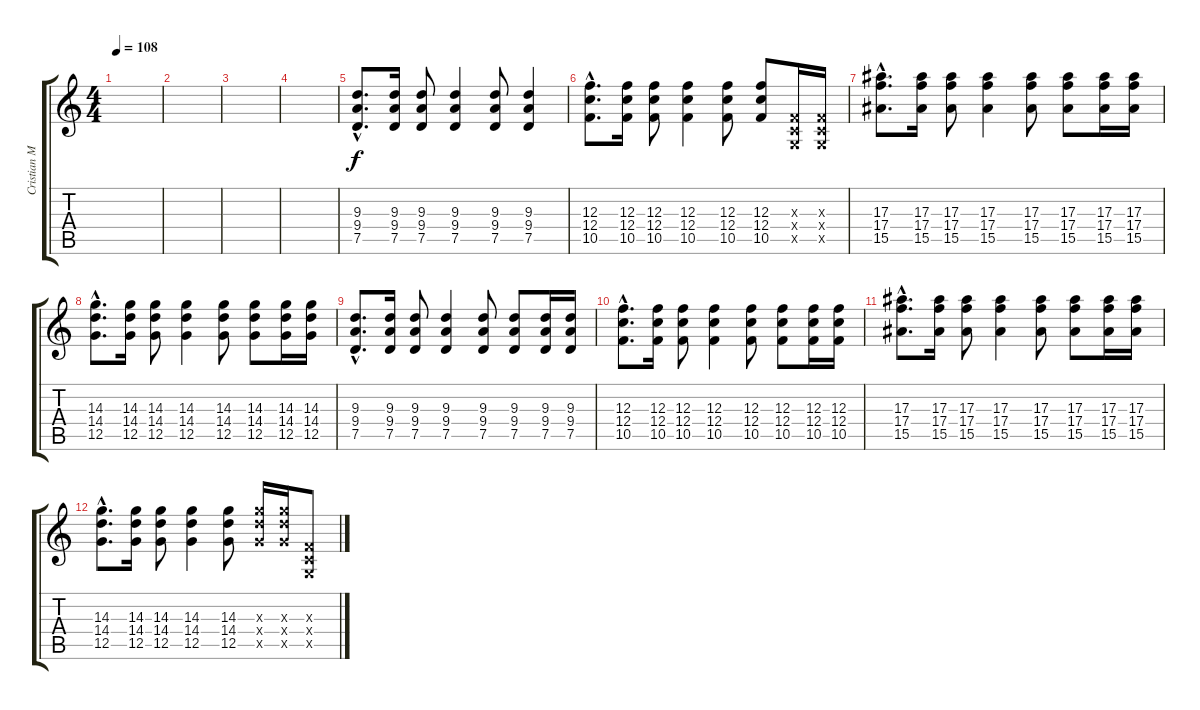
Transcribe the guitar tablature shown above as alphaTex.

\track ("Cristian Machado [Vox/Extra Acoustic]" "Cristian M") {instrument acousticguitarsteel}
\staff {score tabs}
\tuning (D4 A3 F3 C3 G2 C2) {hide}
\ts (4 4)
\tempo 108
\clef g2
\ks c
|
|
|
|
(9.3{hac} 9.4{hac} 7.5{hac}).8{d volume 8 balance 8 instrument acousticguitarsteel} (9.3 9.4 7.5).16 (9.3 9.4 7.5).8 (9.3 9.4 7.5).4 (9.3 9.4 7.5).8 (9.3 9.4 7.5).4 |
(12.3{hac} 12.4{hac} 10.5{hac}).8{d} (12.3 12.4 10.5).16 (12.3 12.4 10.5).8 (12.3 12.4 10.5).4 (12.3 12.4 10.5).8 (12.3 12.4 10.5).8 (0.3{x} 0.4{x} 0.5{x}).16 (0.3{x} 0.4{x} 0.5{x}).16 |
(17.3{hac} 17.4{hac} 15.5{hac}).8{d volume 8 balance 8 instrument acousticguitarsteel} (17.3 17.4 15.5).16 (17.3 17.4 15.5).8 (17.3 17.4 15.5).4 (17.3 17.4 15.5).8 (17.3 17.4 15.5).8 (17.3 17.4 15.5).16 (17.3 17.4 15.5).16 |
(14.3{hac} 14.4{hac} 12.5{hac}).8{d} (14.3 14.4 12.5).16 (14.3 14.4 12.5).8 (14.3 14.4 12.5).4 (14.3 14.4 12.5).8 (14.3 14.4 12.5).8 (14.3 14.4 12.5).16 (14.3 14.4 12.5).16 |
(9.3{hac} 9.4{hac} 7.5{hac}).8{d} (9.3 9.4 7.5).16 (9.3 9.4 7.5).8 (9.3 9.4 7.5).4 (9.3 9.4 7.5).8 (9.3 9.4 7.5).8 (9.3 9.4 7.5).16 (9.3 9.4 7.5).16 |
(12.3{hac} 12.4{hac} 10.5{hac}).8{d} (12.3 12.4 10.5).16 (12.3 12.4 10.5).8 (12.3 12.4 10.5).4 (12.3 12.4 10.5).8 (12.3 12.4 10.5).8 (12.3 12.4 10.5).16 (12.3 12.4 10.5).16 |
(17.3{hac} 17.4{hac} 15.5{hac}).8{d} (17.3 17.4 15.5).16 (17.3 17.4 15.5).8 (17.3 17.4 15.5).4 (17.3 17.4 15.5).8 (17.3 17.4 15.5).8 (17.3 17.4 15.5).16 (17.3 17.4 15.5).16 |
(14.3{hac} 14.4{hac} 12.5{hac}).8{d} (14.3 14.4 12.5).16 (14.3 14.4 12.5).8 (14.3 14.4 12.5).4 (14.3 14.4 12.5).8 (14.3{x} 14.4{x} 12.5{x}).16 (14.3{x} 14.4{x} 12.5{x}).16 (0.3{x} 0.4{x} 0.5{x}).8
